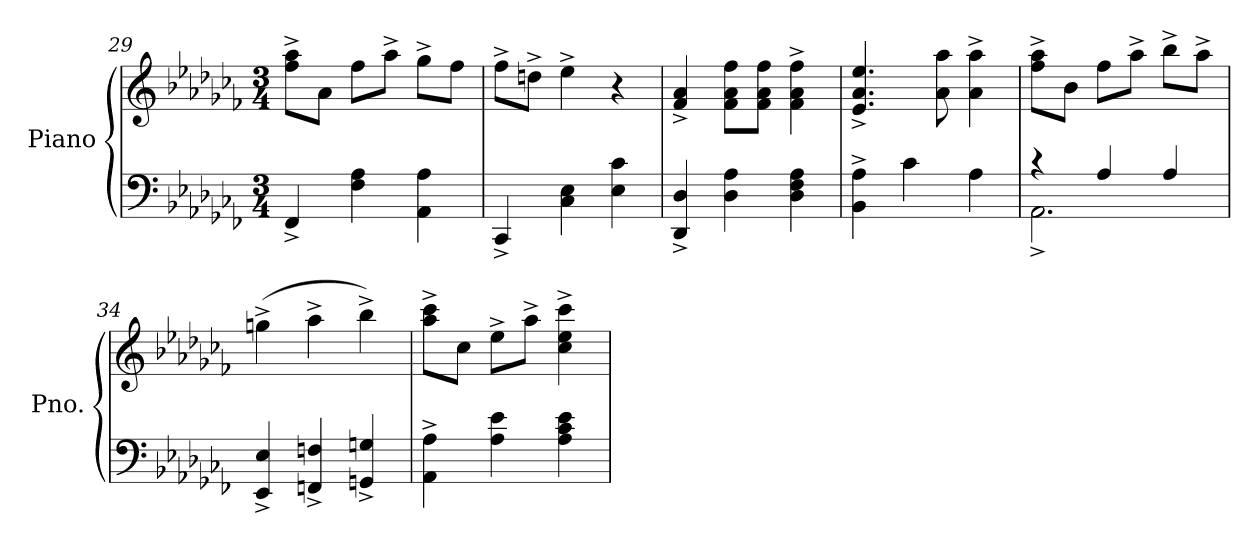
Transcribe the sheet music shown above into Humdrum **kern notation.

**kern	**kern
*part1	*part1
*staff2	*staff1
*I"Piano	*
*I'Pno.	*
*clefF4	*clefG2
*k[b-e-a-d-g-c-f-]	*k[b-e-a-d-g-c-f-]
*M3/4	*M3/4
=29	=29
4FF-^/	8ff-\^ 8aa-\^L
.	8a-\J
4F-\ 4A-\	8ff-\L
.	8aa-^\J
4AA-\ 4A-\	8gg-^\L
.	8ff-\J
=30	=30
4CC-^/	8ff-^\L
.	8ddn^\J
4C-\ 4E-\	4ee-^\
4E-\ 4c-\	4r
=31	=31
4DD-/^ 4D-/^	4f-/^ 4a-/^
4D-\ 4A-\	8f-\ 8a-\ 8ff-\L
.	8f-\ 8a-\ 8ff-\J
4D-\ 4F-\ 4A-\	4f-\^ 4a-\^ 4ff-\^
=32	=32
4BB-\^ 4A-\^	4.e-/^ 4.a-/^ 4.ee-/^
4c-\	.
.	8a-\ 8aa-\
4A-\	4a-\^ 4aa-\^
!!LO:PB:g=z
=33	=33
*^	*
4r	2.AA-^\	8ff-\^ 8aa-\^L
.	.	8b-\J
4A-/	.	8ff-\L
.	.	8aa-^\J
4A-/	.	8bb-^\L
.	.	8aa-^\J
*v	*v	*
=34	=34
4EE-/^ 4E-/^	(4ggn^\
4FFn/^ 4Fn/^	4aa-^\
4GGn/^ 4Gn/^	4bb-^\)
=35	=35
4AA-\^ 4A-\^	8aa-\^ 8ccc-\^L
.	8cc-\J
4A-\ 4e-\	8ee-^\L
.	8aa-^\J
4A-\ 4c-\ 4e-\	4cc-\^ 4ee-\^ 4ccc-\^
=	=
*-	*-
